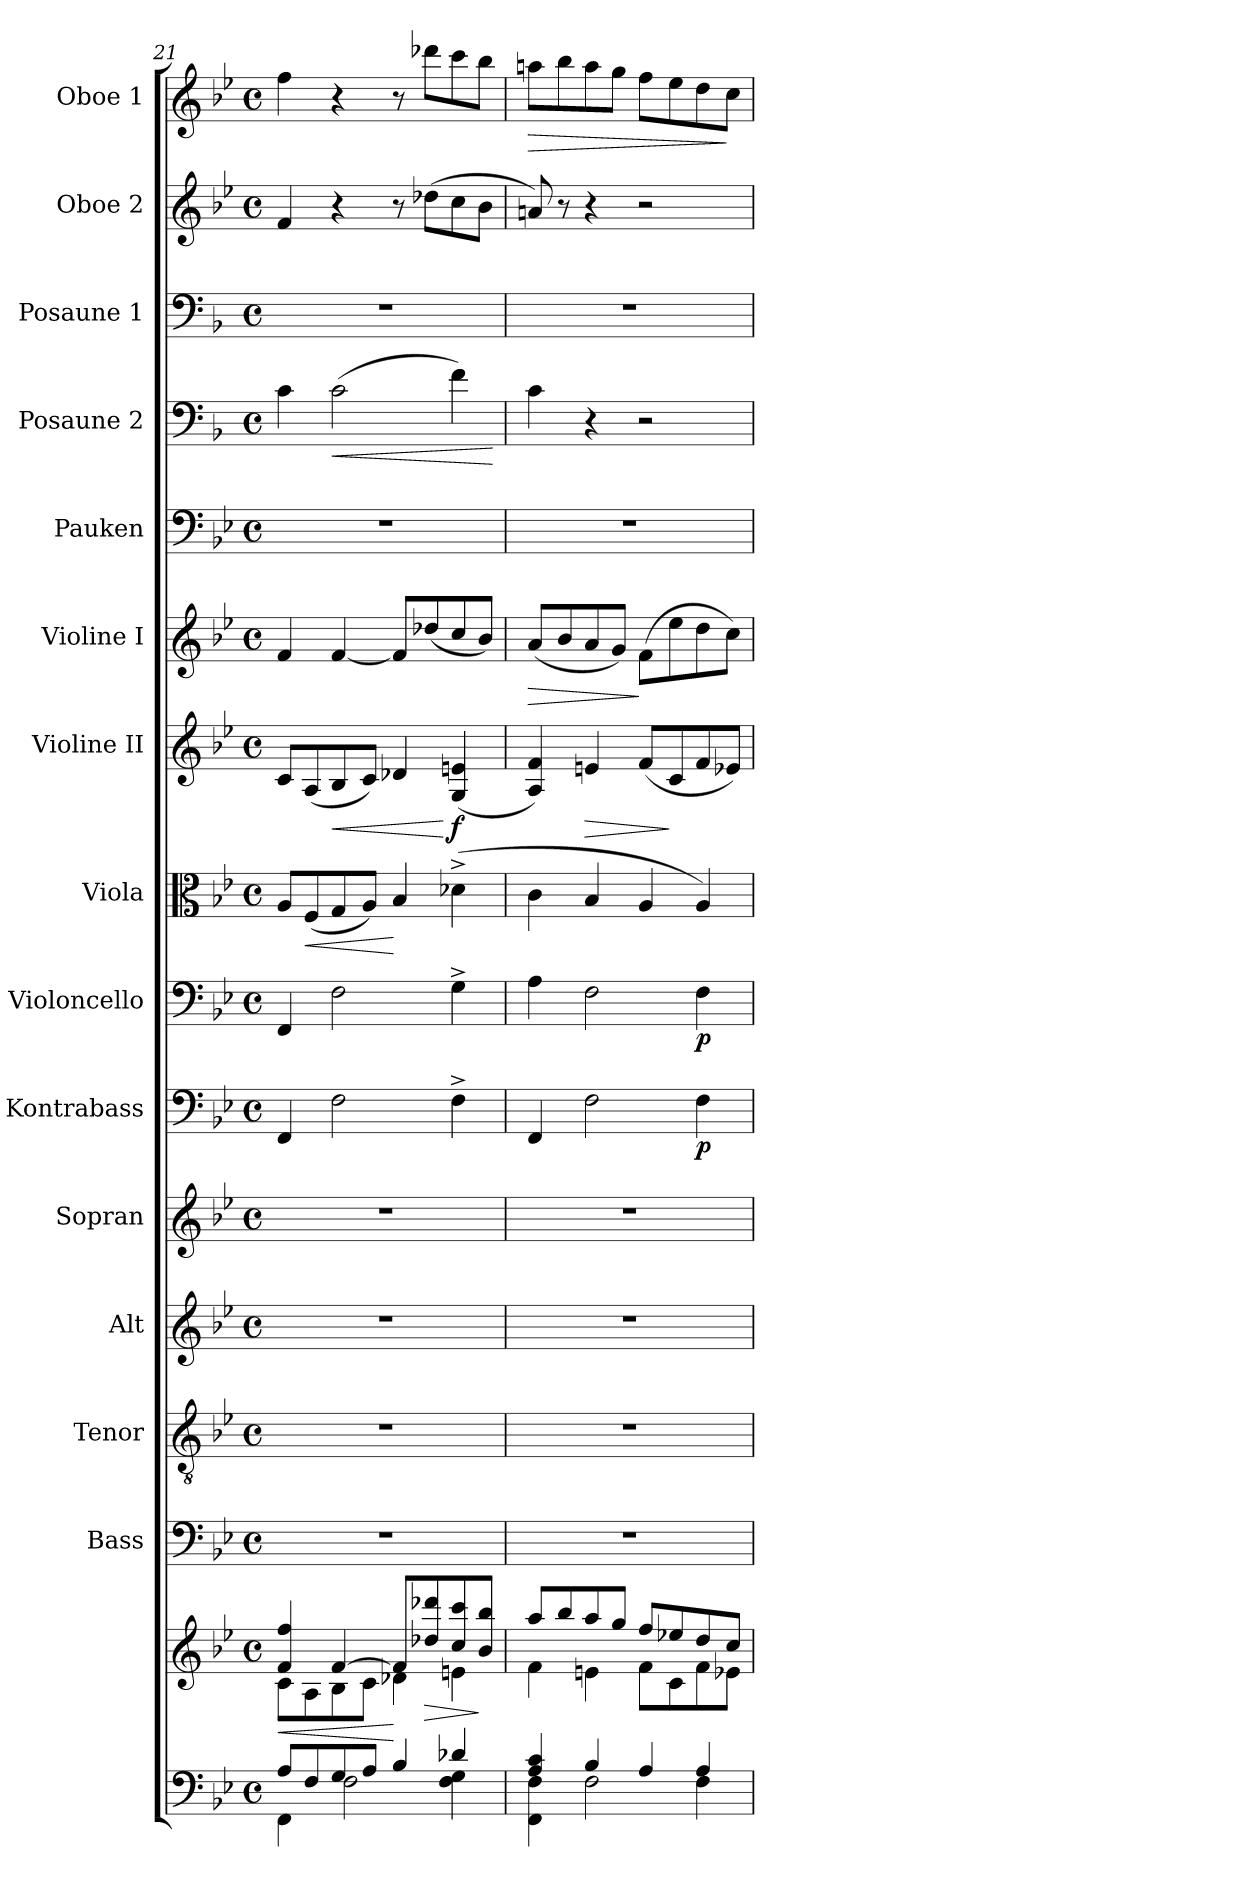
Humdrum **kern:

**kern	**kern	**dynam	**kern	**kern	**kern	**kern	**kern	**dynam	**kern	**dynam	**kern	**dynam	**kern	**dynam	**kern	**dynam	**kern	**kern	**dynam	**kern	**kern	**kern	**dynam
*part15	*part15	*part15	*part14	*part13	*part12	*part11	*part10	*part10	*part9	*part9	*part8	*part8	*part7	*part7	*part6	*part6	*part5	*part4	*part4	*part3	*part2	*part1	*part1
*staff16	*staff15	*staff15/16	*staff14	*staff13	*staff12	*staff11	*staff10	*staff10	*staff9	*staff9	*staff8	*staff8	*staff7	*staff7	*staff6	*staff6	*staff5	*staff4	*staff4	*staff3	*staff2	*staff1	*staff1
*	*	*	*I"Bass	*I"Tenor	*I"Alt	*I"Sopran	*I"Kontrabass	*	*I"Violoncello	*	*I"Viola	*	*I"Violine II	*	*I"Violine I	*	*I"Pauken	*I"Posaune 2	*	*I"Posaune 1	*I"Oboe 2	*I"Oboe 1	*
*	*	*	*I'B.	*I'T.	*I'A.	*I'S.	*I'Kb.	*	*I'Vc.	*	*I'Vla.	*	*I'Vl. II	*	*I'Vl. I	*	*I'Pk.	*I'Pos. 2	*	*I'Pos. 1	*I'Ob. 2	*I'Ob. 1	*
*clefF4	*clefG2	*	*clefF4	*clefGv2	*clefG2	*clefG2	*clefF4	*	*clefF4	*	*clefC3	*	*clefG2	*	*clefG2	*	*clefF4	*clefF4	*	*clefF4	*clefG2	*clefG2	*
*	*	*	*	*	*	*	*ITrd7c12	*	*	*	*	*	*	*	*	*	*	*ITrd4c7	*	*ITrd4c7	*	*	*
*k[b-e-]	*k[b-e-]	*	*k[b-e-]	*k[b-e-]	*k[b-e-]	*k[b-e-]	*k[b-e-]	*	*k[b-e-]	*	*k[b-e-]	*	*k[b-e-]	*	*k[b-e-]	*	*k[b-e-]	*k[b-e-]	*	*k[b-e-]	*k[b-e-]	*k[b-e-]	*
*B-:	*B-:	*	*B-:	*B-:	*B-:	*B-:	*B-:	*	*B-:	*	*B-:	*	*B-:	*	*B-:	*	*B-:	*B-:	*	*B-:	*B-:	*B-:	*
*M4/4	*M4/4	*	*M4/4	*M4/4	*M4/4	*M4/4	*M4/4	*	*M4/4	*	*M4/4	*	*M4/4	*	*M4/4	*	*M4/4	*M4/4	*	*M4/4	*M4/4	*M4/4	*
*met(c)	*met(c)	*	*met(c)	*met(c)	*met(c)	*met(c)	*met(c)	*	*met(c)	*	*met(c)	*	*met(c)	*	*met(c)	*	*met(c)	*met(c)	*	*met(c)	*met(c)	*met(c)	*
=21	=21	=21	=21	=21	=21	=21	=21	=21	=21	=21	=21	=21	=21	=21	=21	=21	=21	=21	=21	=21	=21	=21	=21
*^	*	*	*	*	*	*	*	*	*	*	*	*	*	*	*	*	*	*	*	*	*	*	*
!	!	!	!LO:HP:b	!	!	!	!	!	!	!	!	!	!	!	!	!	!	!	!	!	!	!	!	!
*	*	*^	*	*	*	*	*	*	*	*	*	*	*	*	*	*	*	*	*	*	*	*	*	*
8A/L	4FF\	4f/ 4ff/	8c\L	<	1r	1r	1r	1r	4FFF/	.	4FF/	.	8A/L	.	8c/L	.	4f/	.	1r	4F\	.	1r	4f/	4ff\	.
!	!	!	!	!	!	!	!	!	!	!	!	!	!	!LO:HP:b	!	!	!	!	!	!	!	!	!	!	!
8F/	.	.	8A\	.	.	.	.	.	.	.	.	.	(<8F/	<	(<8A/	.	.	.	.	.	.	.	.	.	.
!	!	!	!	!	!	!	!	!	!	!	!	!	!	!	!	!LO:HP:b	!	!	!	!	!LO:HP:b	!	!	!	!
8G/	2F\	[>4f/	8B-\	.	.	.	.	.	2FF\	.	2F\	.	8G/	.	8B-/	<	[4f/	.	.	(>2F\	<	.	4r	4r	.
8A/J	.	.	8c\J	.	.	.	.	.	.	.	.	.	8A/J)	.	8c/J)	.	.	.	.	.	.	.	.	.	.
4B-/	.	8f/L]	4d-X\	[	.	.	.	.	.	.	.	.	4B-/	[	4d-X/	.	8f/L]	.	.	.	.	.	8r	8r	.
!	!	!	!	!LO:HP:b	!	!	!	!	!	!	!	!	!	!	!	!	!	!	!	!	!	!	!	!	!
.	.	8dd-X/ 8ddd-X/	.	>	.	.	.	.	.	.	.	.	.	.	.	.	(<8dd-X/	.	.	.	.	.	(>8dd-X\L	8ddd-X\L	.
!	!	!	!	!	!	!	!	!	!	!	!	!	!	!	!	!LO:DY:n=1:b	!	!	!	!	!	!	!	!	!
4d-X/	4F\ 4G\	8cc/ 8ccc/	4en\	.	.	.	.	.	4FF^>\	.	4G^>\	.	(>4d-X^>\	.	(<4G/ 4en/	[ f	8cc/	.	.	4B-\)	.	.	8cc\	8ccc\	.
.	.	8b-/ 8bb-/J	.	]	.	.	.	.	.	.	.	.	.	.	.	.	8b-/J)	.	.	.	.	.	8b-\J	8bb-\J	.
*v	*v	*	*	*	*	*	*	*	*	*	*	*	*	*	*	*	*	*	*	*	*	*	*	*	*
*	*v	*v	*	*	*	*	*	*	*	*	*	*	*	*	*	*	*	*	*	*	*	*	*	*
.	.	.	.	.	.	.	.	.	.	.	.	.	.	.	.	.	.	.	[	.	.	.	.
=22	=22	=22	=22	=22	=22	=22	=22	=22	=22	=22	=22	=22	=22	=22	=22	=22	=22	=22	=22	=22	=22	=22	=22
*^	*^	*	*	*	*	*	*	*	*	*	*	*	*	*	*	*	*	*	*	*	*	*	*
!	!	!	!	!	!	!	!	!	!	!	!	!	!	!	!	!	!	!LO:HP:b	!	!	!	!	!	!	!LO:HP:b
4A/ 4c/	4FF\ 4F\	8aa/L	4f\	.	1r	1r	1r	1r	4FFF/	.	4A\	.	4c\	.	4A/ 4f/)	.	(<8a/L	>	1r	4F\	.	1r	8an/)	8aan\L	>
.	.	8bb-/	.	.	.	.	.	.	.	.	.	.	.	.	.	.	8b-/	.	.	.	.	.	8r	8bb-\	.
!	!	!	!	!	!	!	!	!	!	!	!	!	!	!	!	!LO:HP:b	!	!	!	!	!	!	!	!	!
4B-/	2F\	8aa/	4en\	.	.	.	.	.	2FF\	.	2F\	.	4B-/	.	4en/	>	8a/	.	.	4r	.	.	4r	8aa\	.
.	.	8gg/J	.	.	.	.	.	.	.	.	.	.	.	.	.	.	8g/J)	.	.	.	.	.	.	8gg\J	.
4A/	.	8ff/L	8f\L	.	.	.	.	.	.	.	.	.	4A/	.	(<8f/L	.	(>8f\L	]	.	2r	.	.	2r	8ff\L	.
.	.	8ee-X/	8c\	.	.	.	.	.	.	.	.	.	.	.	8c/	]	8ee-\	.	.	.	.	.	.	8ee-\	.
!	!	!	!	!	!	!	!	!	!	!LO:DY:b	!	!LO:DY:b	!	!	!	!	!	!	!	!	!	!	!	!	!
4A/	4F\	8dd/	8f\	.	.	.	.	.	4FF\	p	4F\	p	4A/)	.	8f/	.	8dd\	.	.	.	.	.	.	8dd\	.
.	.	8cc/J	8e-X\J	.	.	.	.	.	.	.	.	.	.	.	8e-X/J)	.	8cc\J)	.	.	.	.	.	.	8cc\J	]
*v	*v	*	*	*	*	*	*	*	*	*	*	*	*	*	*	*	*	*	*	*	*	*	*	*	*
*	*v	*v	*	*	*	*	*	*	*	*	*	*	*	*	*	*	*	*	*	*	*	*	*	*
=	=	=	=	=	=	=	=	=	=	=	=	=	=	=	=	=	=	=	=	=	=	=	=
*-	*-	*-	*-	*-	*-	*-	*-	*-	*-	*-	*-	*-	*-	*-	*-	*-	*-	*-	*-	*-	*-	*-	*-
